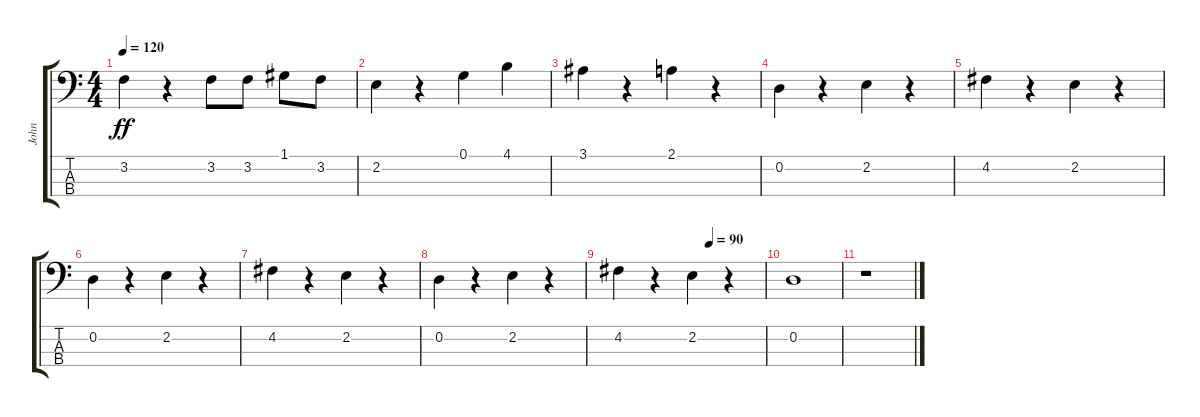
\track ("John" "John") {instrument electricbasspick}
\staff {score tabs}
\tuning (G2 D2 A1 E1) {hide}
\ts (4 4)
\tempo 120
\clef f4
\ks c
3.2.4{dy ff} r.4 3.2.8 3.2.8 1.1.8 3.2.8 |
2.2.4 r.4 0.1.4 4.1.4 |
3.1.4 r.4 2.1.4 r.4 |
0.2.4 r.4 2.2.4 r.4 |
4.2.4 r.4 2.2.4 r.4 |
0.2.4 r.4 2.2.4 r.4 |
4.2.4 r.4 2.2.4 r.4 |
0.2.4 r.4 2.2.4 r.4 |
\tempo (90 0.625)
4.2.4 r.4 2.2.4 r.4 |
0.2.1 |
r.1
